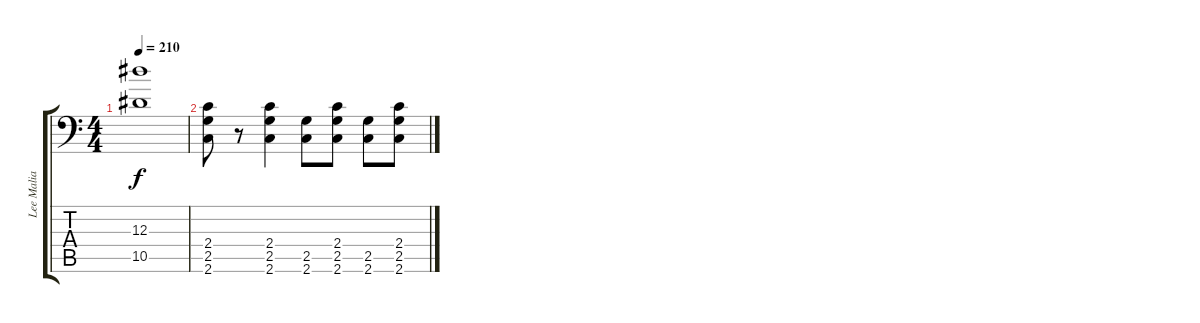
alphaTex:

\track ("Lee Malia" "Lee Malia") {instrument distortionguitar}
\staff {score tabs}
\tuning (C4 G3 Eb3 Bb2 F2 Bb1) {hide}
\ts (4 4)
\tempo 210
\clef f4
\ks c
(12.3{t} 10.5{t}).1{dy f} |
(2.4 2.5 2.6).8 r.8 (2.4 2.5 2.6).4 (2.5 2.6).8 (2.4 2.5 2.6).8 (2.5 2.6).8 (2.4 2.5 2.6).8
